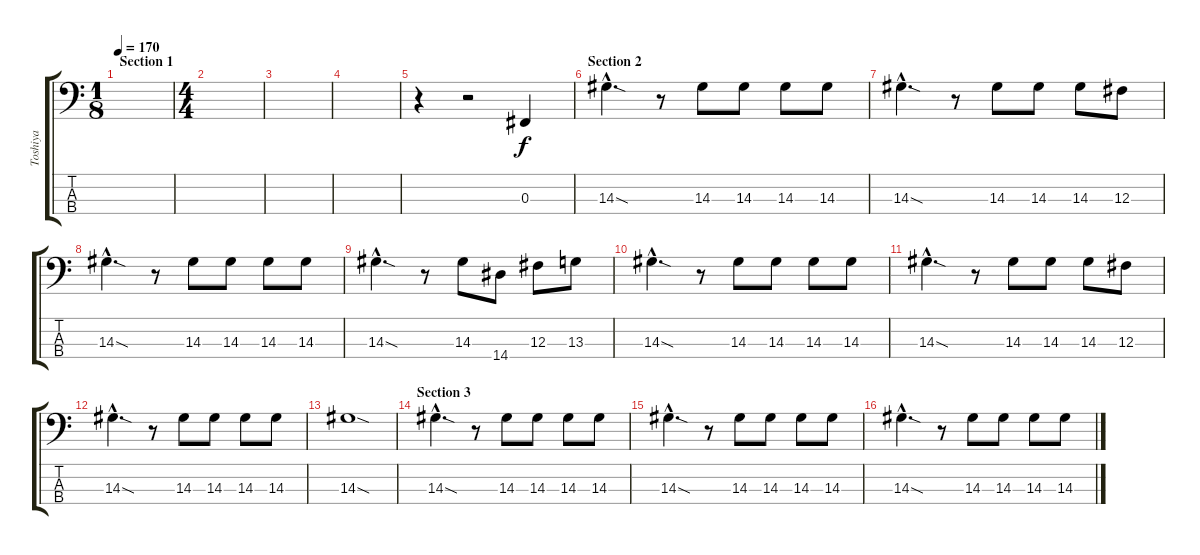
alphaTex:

\track ("Toshiya" "Toshiya") {instrument electricbassfinger}
\staff {score tabs}
\tuning (E2 B1 Gb1 Db1) {hide}
\ts (1 8)
\section ("" "Section 1")
\tempo 170
\clef f4
\ks c
|
\ts (4 4)
|
|
|
r.4 r.2 0.3.4 |
\section ("" "Section 2")
14.3{sod hac}.4{d} r.8 14.3.8 14.3.8 14.3.8 14.3.8 |
14.3{sod hac}.4{d} r.8 14.3.8 14.3.8 14.3.8 12.3.8 |
14.3{sod hac}.4{d} r.8 14.3.8 14.3.8 14.3.8 14.3.8 |
14.3{sod hac}.4{d} r.8 14.3.8 14.4.8 12.3.8 13.3.8 |
14.3{sod hac}.4{d} r.8 14.3.8 14.3.8 14.3.8 14.3.8 |
14.3{sod hac}.4{d} r.8 14.3.8 14.3.8 14.3.8 12.3.8 |
14.3{sod hac}.4{d} r.8 14.3.8 14.3.8 14.3.8 14.3.8 |
14.3{sod}.1 |
\section ("" "Section 3")
14.3{sod hac}.4{d} r.8 14.3.8 14.3.8 14.3.8 14.3.8 |
14.3{sod hac}.4{d} r.8 14.3.8 14.3.8 14.3.8 14.3.8 |
14.3{sod hac}.4{d} r.8 14.3.8 14.3.8 14.3.8 14.3.8
